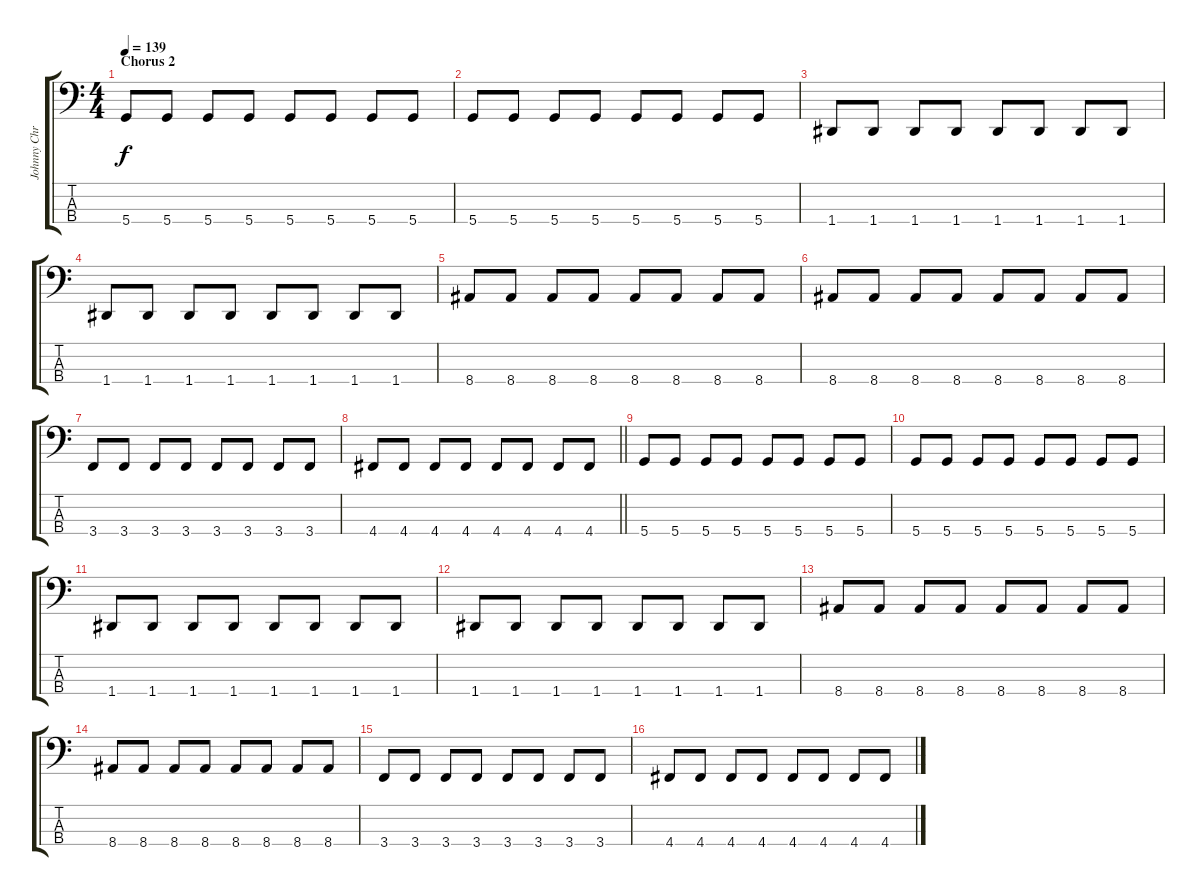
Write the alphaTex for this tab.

\track ("Johnny Christ" "Johnny Chr") {instrument electricbassfinger}
\staff {score tabs}
\tuning (G2 D2 A1 D1) {hide}
\ts (4 4)
\section ("" "Chorus 2")
\tempo 139
\clef f4
\ks c
5.4.8{dy f} 5.4.8 5.4.8 5.4.8 5.4.8 5.4.8 5.4.8 5.4.8 |
5.4.8 5.4.8 5.4.8 5.4.8 5.4.8 5.4.8 5.4.8 5.4.8 |
1.4.8 1.4.8 1.4.8 1.4.8 1.4.8 1.4.8 1.4.8 1.4.8 |
1.4.8 1.4.8 1.4.8 1.4.8 1.4.8 1.4.8 1.4.8 1.4.8 |
8.4.8 8.4.8 8.4.8 8.4.8 8.4.8 8.4.8 8.4.8 8.4.8 |
8.4.8 8.4.8 8.4.8 8.4.8 8.4.8 8.4.8 8.4.8 8.4.8 |
3.4.8 3.4.8 3.4.8 3.4.8 3.4.8 3.4.8 3.4.8 3.4.8 |
\barLineRight lightlight
4.4.8 4.4.8 4.4.8 4.4.8 4.4.8 4.4.8 4.4.8 4.4.8 |
5.4.8 5.4.8 5.4.8 5.4.8 5.4.8 5.4.8 5.4.8 5.4.8 |
5.4.8 5.4.8 5.4.8 5.4.8 5.4.8 5.4.8 5.4.8 5.4.8 |
1.4.8 1.4.8 1.4.8 1.4.8 1.4.8 1.4.8 1.4.8 1.4.8 |
1.4.8 1.4.8 1.4.8 1.4.8 1.4.8 1.4.8 1.4.8 1.4.8 |
8.4.8 8.4.8 8.4.8 8.4.8 8.4.8 8.4.8 8.4.8 8.4.8 |
8.4.8 8.4.8 8.4.8 8.4.8 8.4.8 8.4.8 8.4.8 8.4.8 |
3.4.8 3.4.8 3.4.8 3.4.8 3.4.8 3.4.8 3.4.8 3.4.8 |
4.4.8 4.4.8 4.4.8 4.4.8 4.4.8 4.4.8 4.4.8 4.4.8
